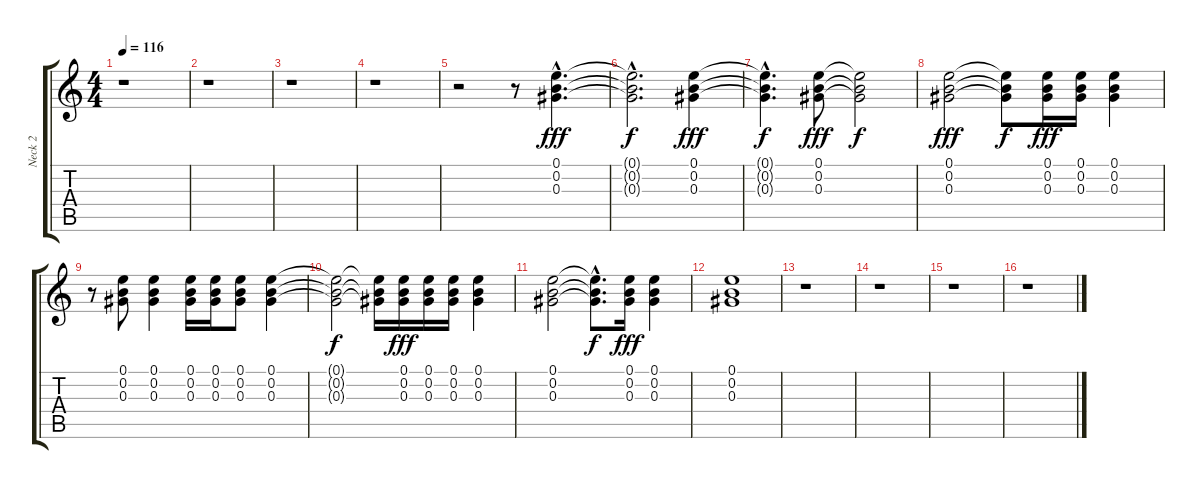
\track ("Neck 2" "Neck 2") {instrument electricguitarclean}
\staff {score tabs}
\tuning (E4 B3 Ab3 D3 A2 E2) {hide}
\ts (4 4)
\tempo 116
\clef g2
\ks c
r.1{dy f} |
r.1 |
r.1 |
r.1 |
r.2 r.8 (0.1{hac} 0.2{hac} 0.3{hac}).4{d dy fff} |
(0.1{hac t} 0.2{hac t} 0.3{hac t}).2{d dy f} (0.1 0.2 0.3).4{dy fff} |
(0.1{hac t} 0.2{hac t} 0.3{hac t}).4{d dy f} (0.1 0.2 0.3).8{dy fff} (0.1{t} 0.2{t} 0.3{t}).2{dy f} |
(0.1 0.2 0.3).2{dy fff} (0.1{t} 0.2{t} 0.3{t}).8{dy f} (0.1 0.2 0.3).16{dy fff} (0.1 0.2 0.3).16 (0.1 0.2 0.3).4 |
r.8 (0.1 0.2 0.3).8 (0.1 0.2 0.3).4 (0.1 0.2 0.3).16 (0.1 0.2 0.3).16 (0.1 0.2 0.3).8 (0.1 0.2 0.3).4 |
(0.1{t} 0.2{t} 0.3{t}).2{dy f} (0.1{t} 0.2{t} 0.3{t}).16 (0.1 0.2 0.3).16{dy fff} (0.1 0.2 0.3).16 (0.1 0.2 0.3).16 (0.1 0.2 0.3).4 |
(0.1 0.2 0.3).2 (0.1{hac t} 0.2{hac t} 0.3{hac t}).8{d dy f} (0.1 0.2 0.3).16{dy fff} (0.1 0.2 0.3).4 |
(0.1 0.2 0.3).1 |
r.1 |
r.1 |
r.1 |
r.1
